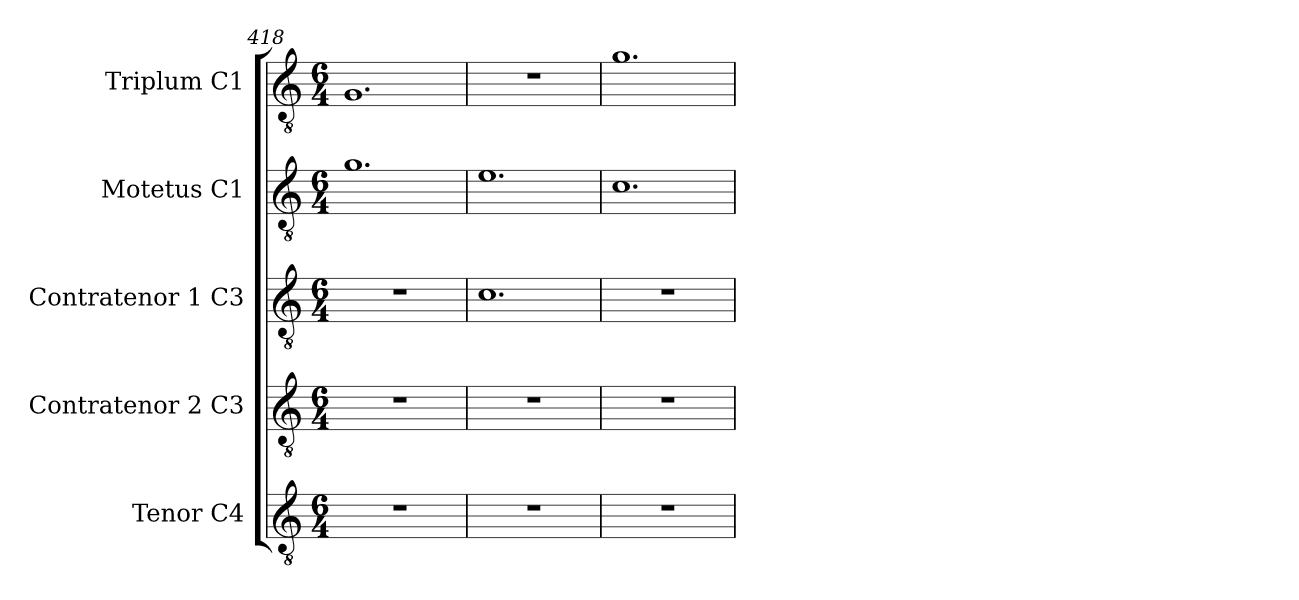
**kern	**kern	**kern	**text	**kern	**text	**kern	**text
*part5	*part4	*part3	*part3	*part2	*part2	*part1	*part1
*staff5	*staff4	*staff3	*staff3	*staff2	*staff2	*staff1	*staff1
*I"Tenor  C4	*I"Contratenor 2  C3	*I"Contratenor 1  C3	*	*I"Motetus  C1	*	*I"Triplum  C1	*
*I'T	*I'Ct2	*I'Ct1	*	*I'Mot	*	*I'Tr	*
*clefGv2	*clefGv2	*clefGv2	*	*clefGv2	*	*clefGv2	*
*k[]	*k[]	*k[]	*	*k[]	*	*k[]	*
*C:	*C:	*C:	*	*C:	*	*C:	*
*M6/4	*M6/4	*M6/4	*	*M6/4	*	*M6/4	*
=418	=418	=418	=418	=418	=418	=418	=418
!	!	!	!	!	!LO:LY:b:cj	!	!LO:LY:b:cj
1.r	1.r	1.r	.	1.g	--	1.G	--
=419	=419	=419	=419	=419	=419	=419	=419
!	!	!	!LO:LY:b:cj	!	!LO:LY:b:cj	!	!
1.r	1.r	1.c	--	1.e	--	1.r	.
=420	=420	=420	=420	=420	=420	=420	=420
!	!	!	!	!	!LO:LY:b:cj	!	!LO:LY:b:cj
1.r	1.r	1.r	.	1.c	--	1.g	--
=	=	=	=	=	=	=	=
*-	*-	*-	*-	*-	*-	*-	*-
